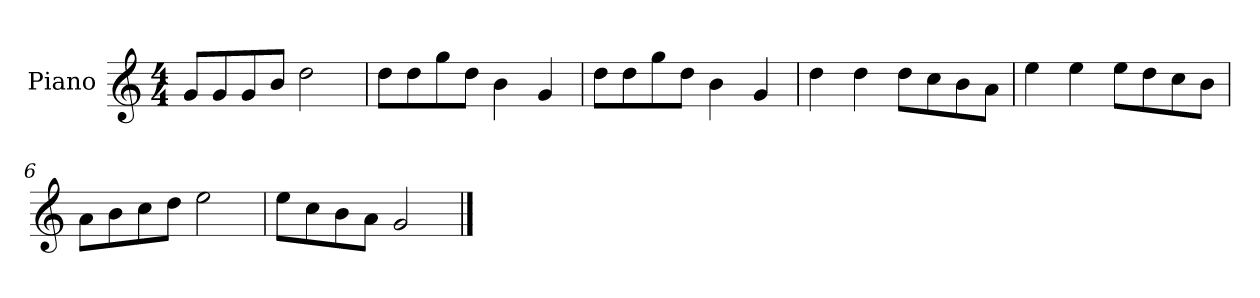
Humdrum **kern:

**kern
*part1
*staff1
*I"Piano
*I'P-no
*clefG2
*k[]
*M4/4
*MM90
=1
8g/L
8g/
8g/
8b/J
2dd\
=2
8dd\L
8dd\
8gg\
8dd\J
4b\
4g/
=3
8dd\L
8dd\
8gg\
8dd\J
4b\
4g/
=4
4dd\
4dd\
8dd\L
8cc\
8b\
8a\J
=5
4ee\
4ee\
8ee\L
8dd\
8cc\
8b\J
=6
8a\L
8b\
8cc\
8dd\J
2ee\
!!LO:LB:g=z
=7
8ee\L
8cc\
8b\
8a\J
2g/
==
*-
